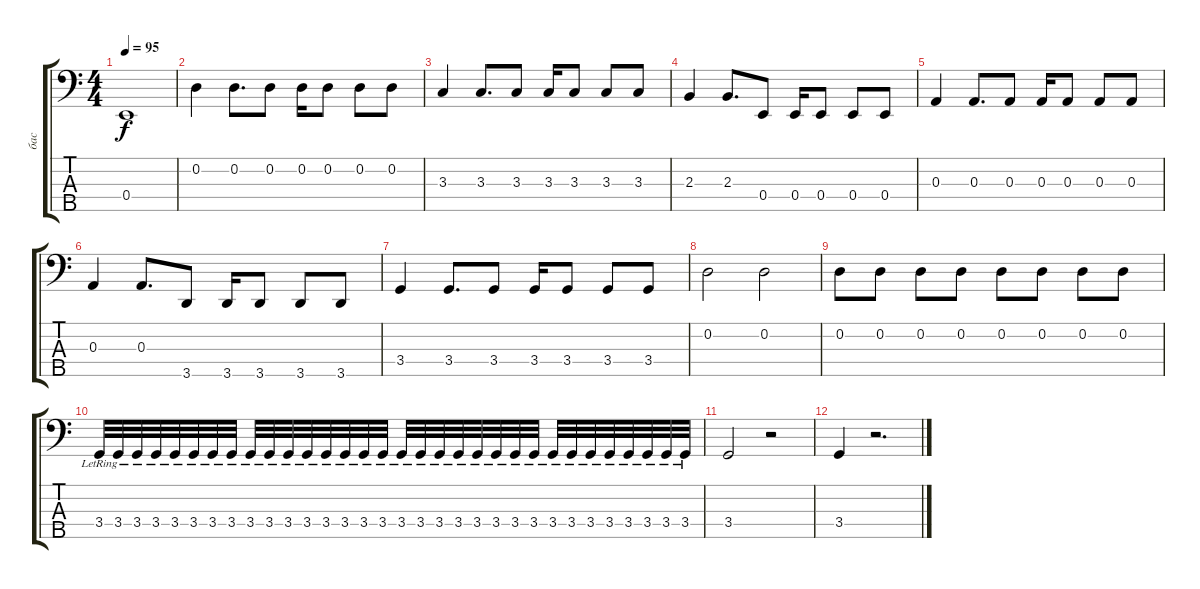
\track ("бас" "бас") {instrument fretlessbass}
\staff {score tabs}
\tuning (G2 D2 A1 E1 B0) {hide}
\ts (4 4)
\tempo 95
\clef f4
\ks c
0.4{t}.1{dy f} |
0.2.4 0.2.8{d} 0.2.8 0.2.16 0.2.8 0.2.8 0.2.8 |
3.3.4 3.3.8{d} 3.3.8 3.3.16 3.3.8 3.3.8 3.3.8 |
2.3.4 2.3.8{d} 0.4.8 0.4.16 0.4.8 0.4.8 0.4.8 |
0.3.4 0.3.8{d} 0.3.8 0.3.16 0.3.8 0.3.8 0.3.8 |
0.3.4 0.3.8{d} 3.5.8 3.5.16 3.5.8 3.5.8 3.5.8 |
3.4.4 3.4.8{d} 3.4.8 3.4.16 3.4.8 3.4.8 3.4.8 |
0.2.2 0.2.2 |
0.2.8 0.2.8 0.2.8 0.2.8 0.2.8 0.2.8 0.2.8 0.2.8 |
3.4{lr}.32 3.4{lr}.32 3.4{lr}.32 3.4{lr}.32 3.4{lr}.32 3.4{lr}.32 3.4{lr}.32 3.4{lr}.32 3.4{lr}.32 3.4{lr}.32 3.4{lr}.32 3.4{lr}.32 3.4{lr}.32 3.4{lr}.32 3.4{lr}.32 3.4{lr}.32 3.4{lr}.32 3.4{lr}.32 3.4{lr}.32 3.4{lr}.32 3.4{lr}.32 3.4{lr}.32 3.4{lr}.32 3.4{lr}.32 3.4{lr}.32 3.4{lr}.32 3.4{lr}.32 3.4{lr}.32 3.4{lr}.32 3.4{lr}.32 3.4{lr}.32 3.4{lr}.32 |
3.4.2 r.2 |
3.4.4 r.2{d}
